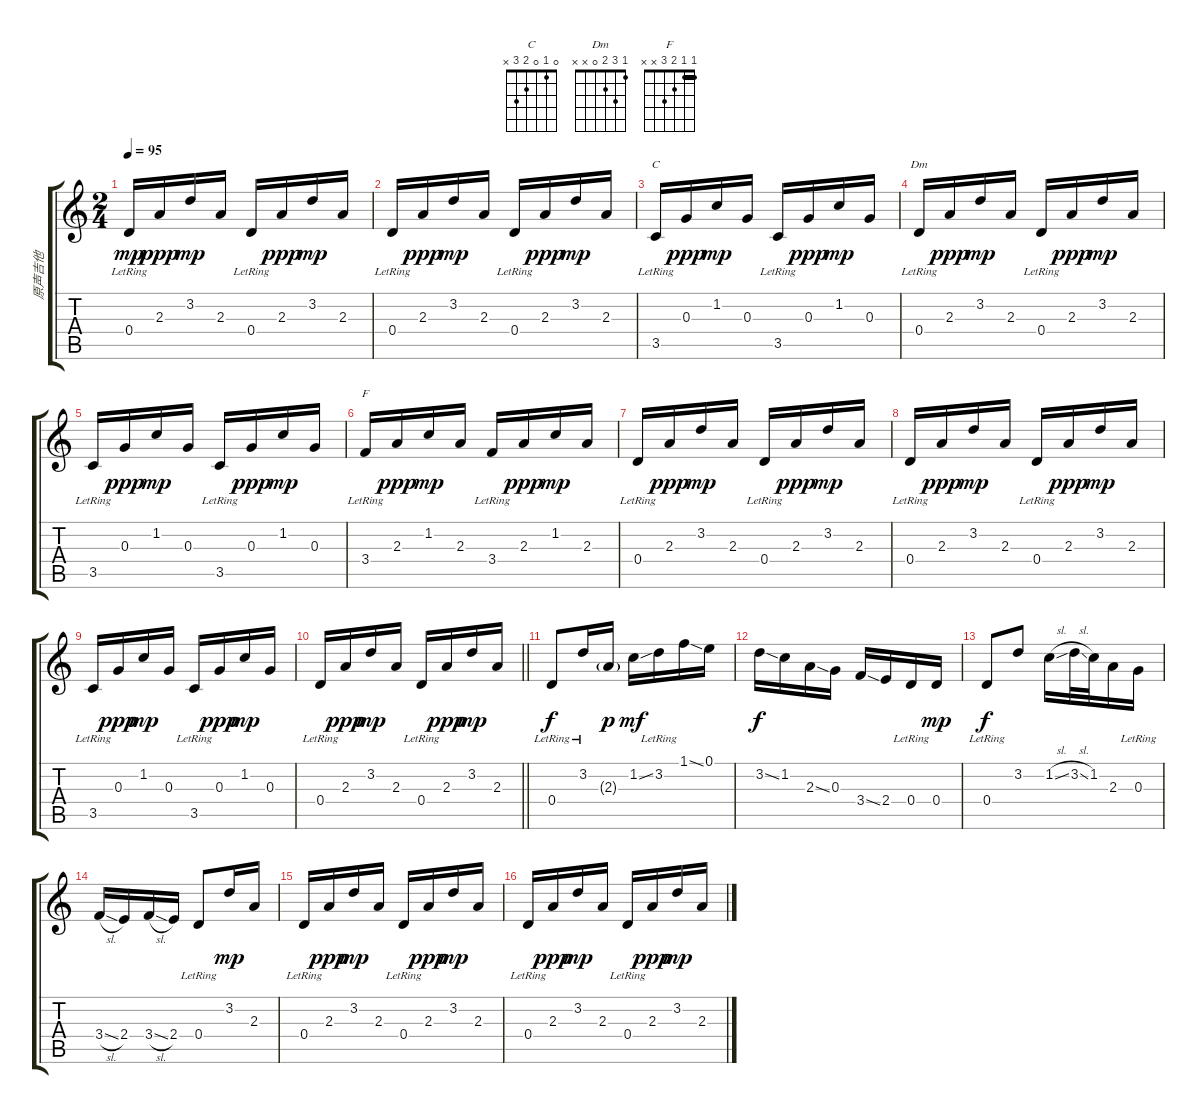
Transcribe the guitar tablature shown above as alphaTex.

\track ("原声吉他" "原声吉他") {instrument acousticguitarsteel}
\staff {score tabs}
\tuning (E4 B3 G3 D3 A2 E2) {hide}
\chord ("C" 0 1 0 2 3 x)
\chord ("Dm" 1 3 2 0 x x)
\chord ("F" 1 1 2 3 x x) {barre 1}
\ts (2 4)
\tempo 95
\clef g2
\ks c
0.4{lr}.16{dy mp} 2.3.16{dy ppp} 3.2.16{dy mp} 2.3.16 0.4{lr}.16 2.3.16{dy ppp} 3.2.16{dy mp} 2.3.16 |
0.4{lr}.16 2.3.16{dy ppp} 3.2.16{dy mp} 2.3.16 0.4{lr}.16 2.3.16{dy ppp} 3.2.16{dy mp} 2.3.16 |
3.5{lr}.16{ch "C"} 0.3.16{dy ppp} 1.2.16{dy mp} 0.3.16 3.5{lr}.16 0.3.16{dy ppp} 1.2.16{dy mp} 0.3.16 |
0.4{lr}.16{ch "Dm"} 2.3.16{dy ppp} 3.2.16{dy mp} 2.3.16 0.4{lr}.16 2.3.16{dy ppp} 3.2.16{dy mp} 2.3.16 |
3.5{lr}.16 0.3.16{dy ppp} 1.2.16{dy mp} 0.3.16 3.5{lr}.16 0.3.16{dy ppp} 1.2.16{dy mp} 0.3.16 |
3.4{lr}.16{ch "F"} 2.3.16{dy ppp} 1.2.16{dy mp} 2.3.16 3.4{lr}.16 2.3.16{dy ppp} 1.2.16{dy mp} 2.3.16 |
0.4{lr}.16 2.3.16{dy ppp} 3.2.16{dy mp} 2.3.16 0.4{lr}.16 2.3.16{dy ppp} 3.2.16{dy mp} 2.3.16 |
0.4{lr}.16 2.3.16{dy ppp} 3.2.16{dy mp} 2.3.16 0.4{lr}.16 2.3.16{dy ppp} 3.2.16{dy mp} 2.3.16 |
3.5{lr}.16 0.3.16{dy ppp} 1.2.16{dy mp} 0.3.16 3.5{lr}.16 0.3.16{dy ppp} 1.2.16{dy mp} 0.3.16 |
\barLineRight lightlight
0.4{lr}.16{volume 13} 2.3.16{dy ppp} 3.2.16{dy mp} 2.3.16 0.4{lr}.16 2.3.16{dy ppp} 3.2.16{dy mp} 2.3.16 |
0.4{lr}.8{dy f} 3.2{lr}.16 2.3{g}.16{dy p} 1.2{ss}.16{dy mf} 3.2{lr}.16 1.1{ss}.16 0.1.16 |
3.2{ss}.16{dy f} 1.2.16 2.3{ss}.16 0.3.16 3.4{ss}.16 2.4.16 0.4{lr}.16 0.4.16{dy mp} |
0.4{lr}.8{dy f} 3.2.8 1.2{sl}.16 3.2{sl}.32 1.2.32 2.3.16 0.3{lr}.16 |
3.4{sl}.16 2.4.16 3.4{sl}.16 2.4.16 0.4{lr}.8{volume 6} 3.2.16{dy mp} 2.3.16 |
0.4{lr}.16 2.3.16{dy ppp} 3.2.16{dy mp} 2.3.16 0.4{lr}.16 2.3.16{dy ppp} 3.2.16{dy mp} 2.3.16 |
0.4{lr}.16 2.3.16{dy ppp} 3.2.16{dy mp} 2.3.16 0.4{lr}.16 2.3.16{dy ppp} 3.2.16{dy mp} 2.3.16
